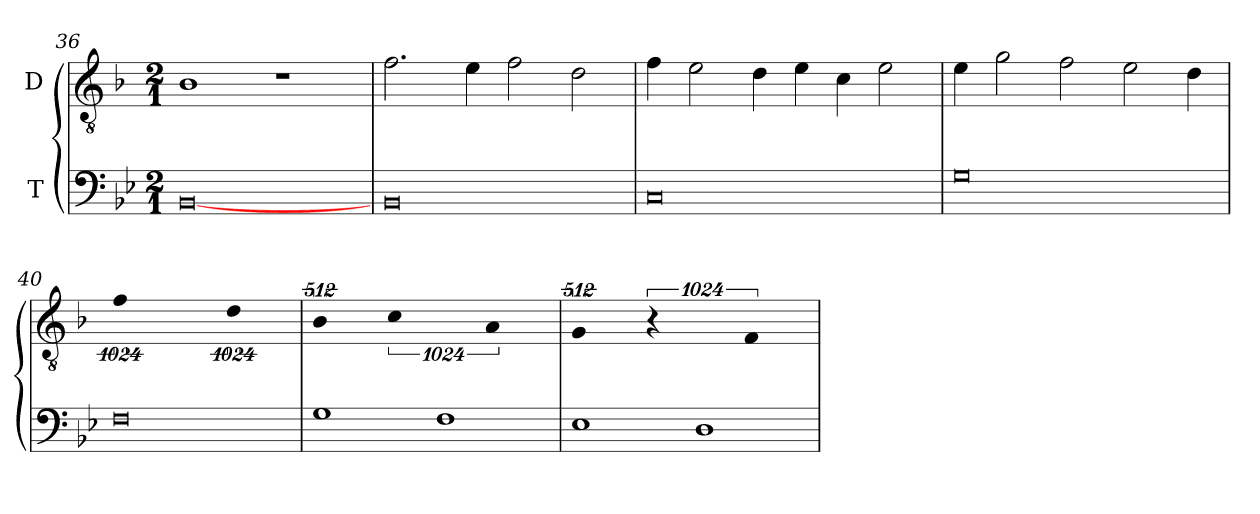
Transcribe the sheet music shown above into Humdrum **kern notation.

**kern	**kern
*part2	*part1
*staff2	*staff1
*I"T	*I"D
*clefF4	*clefGv2
*	*ITrd7c12
*k[b-e-]	*k[b-]
*B-:	*F:
*M2/1	*M2/1
=36	=36
[0BB-i/	1BB-i/
.	1r
!!LO:LB:g=z
=37	=37
0BB-i/	2.Fi\
.	4Ei\
.	2Fi\
.	2Di\
=38	=38
0Ci/	4Fi\
.	2Ei\
.	4Di\
.	4Ei\
.	4Ci\
.	2Ei\
=39	=39
0Gi\	4Ei\
.	2Gi\
.	2Fi\
.	2Ei\
.	4Di\
=40	=40
!	!LO:N:vis=0
0Fi\	1024%1365Fi\
!	!LO:N:vis=1
.	1024%683Di\
=41	=41
!	!LO:N:vis=1
1Gi\	512%341BB-i/
!	!LO:N:vis=1
.	1024%683Ci\
1Fi\	.
!	!LO:N:vis=1
.	1024%683AAi/
=42	=42
!	!LO:N:vis=1
1E-i\	512%341GGi/
!	!LO:N:vis=1
.	1024%683r
1Di/	.
!	!LO:N:vis=1
.	1024%683FFi/
=	=
*-	*-
